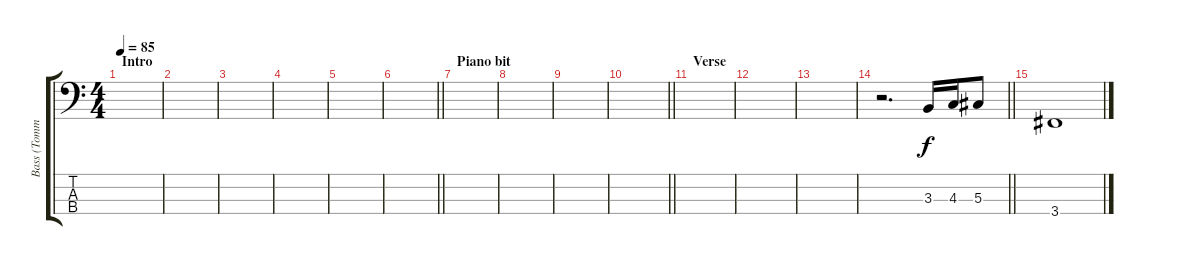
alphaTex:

\track ("Bass (Tommy Stinson)" "Bass (Tomm") {instrument electricbassfinger}
\staff {score tabs}
\tuning (Gb2 Db2 Ab1 Eb1) {hide}
\ts (4 4)
\section ("" "Intro")
\tempo 85
\clef f4
\ks c
|
|
|
|
|
\barLineRight lightlight
|
\section ("" "Piano bit")
|
|
|
\barLineRight lightlight
|
\section ("" "Verse")
|
|
|
\barLineRight lightlight
r.2{d} 3.3.16 4.3.16 5.3.8 |
3.4.1
